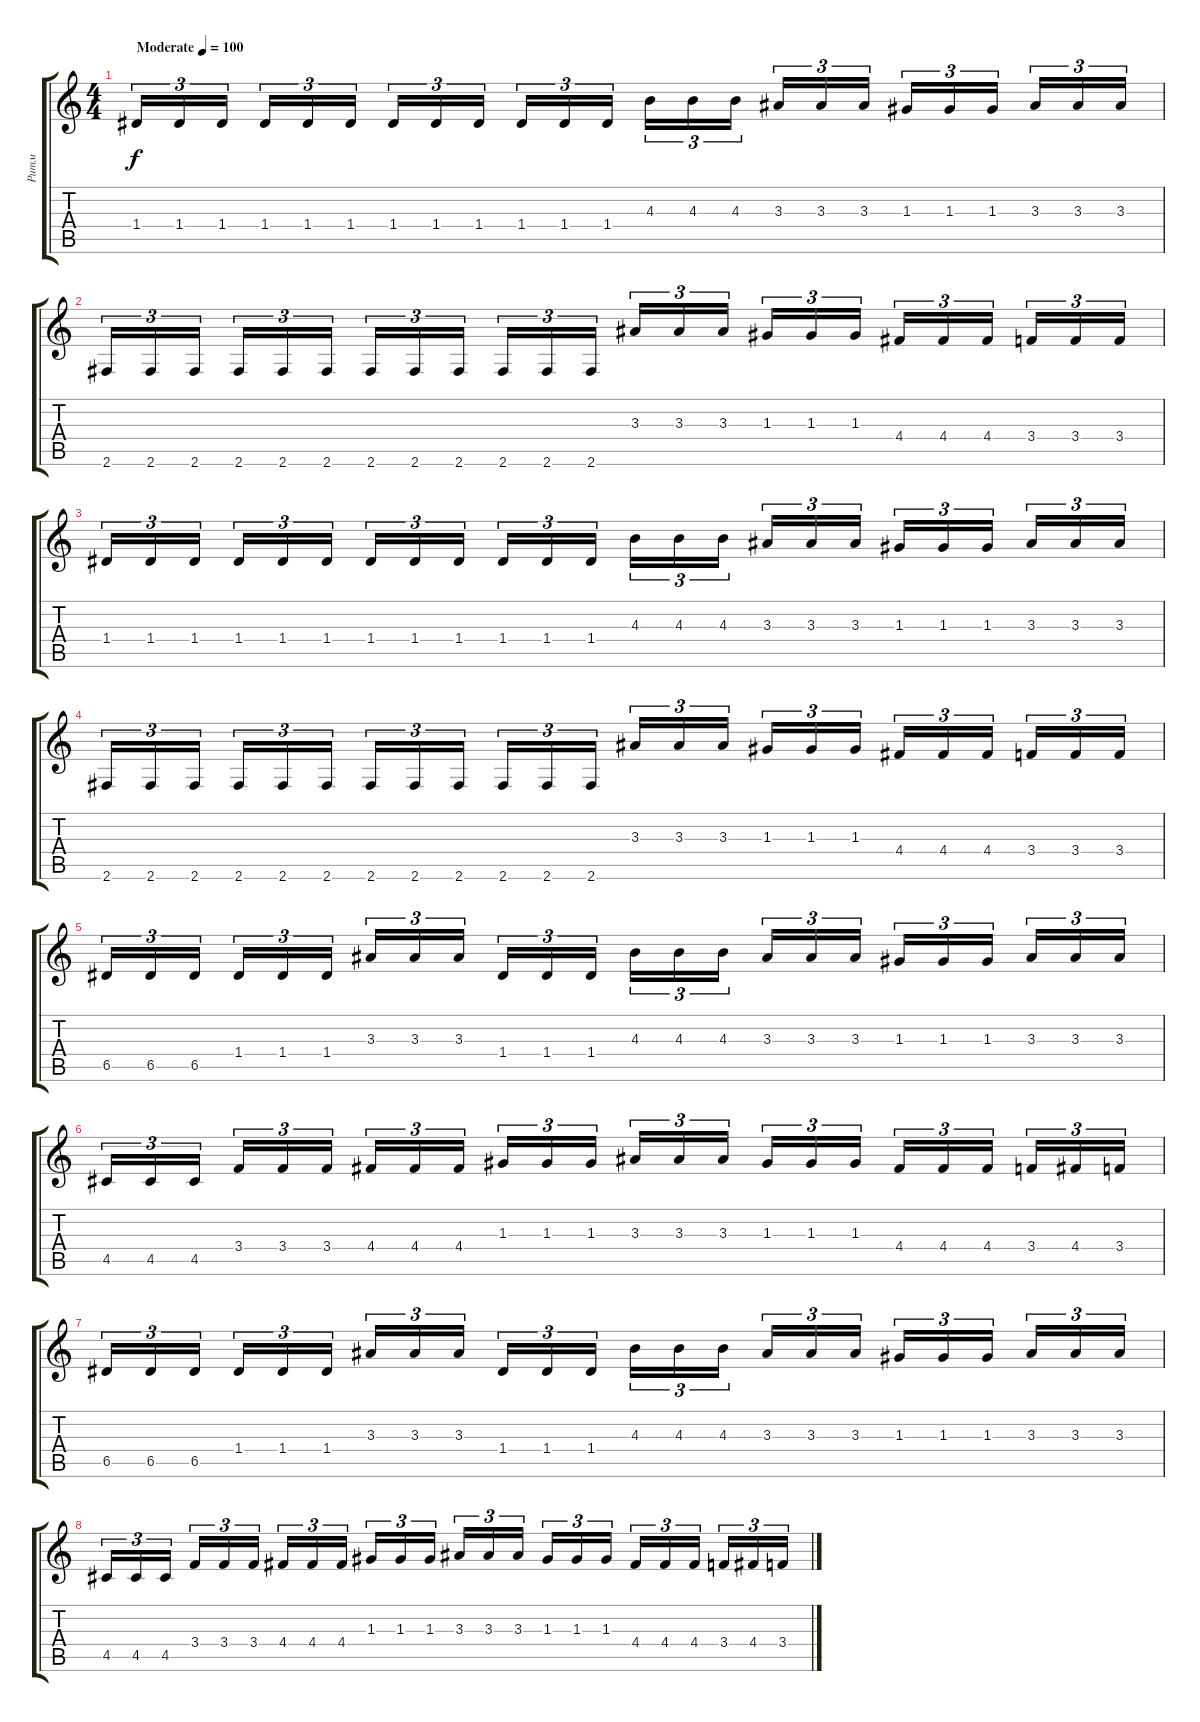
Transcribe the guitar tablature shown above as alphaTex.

\track ("Ритм" "Ритм") {instrument distortionguitar}
\staff {score tabs}
\tuning (E4 B3 G3 D3 A2 E2) {hide}
\ts (4 4)
\tempo (100 "Moderate")
\clef g2
\ks c
1.4.16{tu (3 2) dy f instrument distortionguitar} 1.4.16{tu (3 2)} 1.4.16{tu (3 2) beam splitsecondary} 1.4.16{tu (3 2)} 1.4.16{tu (3 2)} 1.4.16{tu (3 2)} 1.4.16{tu (3 2)} 1.4.16{tu (3 2)} 1.4.16{tu (3 2) beam splitsecondary} 1.4.16{tu (3 2)} 1.4.16{tu (3 2)} 1.4.16{tu (3 2)} 4.3.16{tu (3 2)} 4.3.16{tu (3 2)} 4.3.16{tu (3 2) beam splitsecondary} 3.3.16{tu (3 2)} 3.3.16{tu (3 2)} 3.3.16{tu (3 2)} 1.3.16{tu (3 2)} 1.3.16{tu (3 2)} 1.3.16{tu (3 2) beam splitsecondary} 3.3.16{tu (3 2)} 3.3.16{tu (3 2)} 3.3.16{tu (3 2)} |
2.6.16{tu (3 2)} 2.6.16{tu (3 2)} 2.6.16{tu (3 2) beam splitsecondary} 2.6.16{tu (3 2)} 2.6.16{tu (3 2)} 2.6.16{tu (3 2)} 2.6.16{tu (3 2)} 2.6.16{tu (3 2)} 2.6.16{tu (3 2) beam splitsecondary} 2.6.16{tu (3 2)} 2.6.16{tu (3 2)} 2.6.16{tu (3 2)} 3.3.16{tu (3 2)} 3.3.16{tu (3 2)} 3.3.16{tu (3 2) beam splitsecondary} 1.3.16{tu (3 2)} 1.3.16{tu (3 2)} 1.3.16{tu (3 2)} 4.4.16{tu (3 2)} 4.4.16{tu (3 2)} 4.4.16{tu (3 2) beam splitsecondary} 3.4.16{tu (3 2)} 3.4.16{tu (3 2)} 3.4.16{tu (3 2)} |
1.4.16{tu (3 2)} 1.4.16{tu (3 2)} 1.4.16{tu (3 2) beam splitsecondary} 1.4.16{tu (3 2)} 1.4.16{tu (3 2)} 1.4.16{tu (3 2)} 1.4.16{tu (3 2)} 1.4.16{tu (3 2)} 1.4.16{tu (3 2) beam splitsecondary} 1.4.16{tu (3 2)} 1.4.16{tu (3 2)} 1.4.16{tu (3 2)} 4.3.16{tu (3 2)} 4.3.16{tu (3 2)} 4.3.16{tu (3 2) beam splitsecondary} 3.3.16{tu (3 2)} 3.3.16{tu (3 2)} 3.3.16{tu (3 2)} 1.3.16{tu (3 2)} 1.3.16{tu (3 2)} 1.3.16{tu (3 2) beam splitsecondary} 3.3.16{tu (3 2)} 3.3.16{tu (3 2)} 3.3.16{tu (3 2)} |
2.6.16{tu (3 2)} 2.6.16{tu (3 2)} 2.6.16{tu (3 2) beam splitsecondary} 2.6.16{tu (3 2)} 2.6.16{tu (3 2)} 2.6.16{tu (3 2)} 2.6.16{tu (3 2)} 2.6.16{tu (3 2)} 2.6.16{tu (3 2) beam splitsecondary} 2.6.16{tu (3 2)} 2.6.16{tu (3 2)} 2.6.16{tu (3 2)} 3.3.16{tu (3 2)} 3.3.16{tu (3 2)} 3.3.16{tu (3 2) beam splitsecondary} 1.3.16{tu (3 2)} 1.3.16{tu (3 2)} 1.3.16{tu (3 2)} 4.4.16{tu (3 2)} 4.4.16{tu (3 2)} 4.4.16{tu (3 2) beam splitsecondary} 3.4.16{tu (3 2)} 3.4.16{tu (3 2)} 3.4.16{tu (3 2)} |
6.5.16{tu (3 2)} 6.5.16{tu (3 2)} 6.5.16{tu (3 2) beam splitsecondary} 1.4.16{tu (3 2)} 1.4.16{tu (3 2)} 1.4.16{tu (3 2)} 3.3.16{tu (3 2)} 3.3.16{tu (3 2)} 3.3.16{tu (3 2) beam splitsecondary} 1.4.16{tu (3 2)} 1.4.16{tu (3 2)} 1.4.16{tu (3 2)} 4.3.16{tu (3 2)} 4.3.16{tu (3 2)} 4.3.16{tu (3 2) beam splitsecondary} 3.3.16{tu (3 2)} 3.3.16{tu (3 2)} 3.3.16{tu (3 2)} 1.3.16{tu (3 2)} 1.3.16{tu (3 2)} 1.3.16{tu (3 2) beam splitsecondary} 3.3.16{tu (3 2)} 3.3.16{tu (3 2)} 3.3.16{tu (3 2)} |
4.5.16{tu (3 2)} 4.5.16{tu (3 2)} 4.5.16{tu (3 2) beam splitsecondary} 3.4.16{tu (3 2)} 3.4.16{tu (3 2)} 3.4.16{tu (3 2)} 4.4.16{tu (3 2)} 4.4.16{tu (3 2)} 4.4.16{tu (3 2) beam splitsecondary} 1.3.16{tu (3 2)} 1.3.16{tu (3 2)} 1.3.16{tu (3 2)} 3.3.16{tu (3 2)} 3.3.16{tu (3 2)} 3.3.16{tu (3 2) beam splitsecondary} 1.3.16{tu (3 2)} 1.3.16{tu (3 2)} 1.3.16{tu (3 2)} 4.4.16{tu (3 2)} 4.4.16{tu (3 2)} 4.4.16{tu (3 2) beam splitsecondary} 3.4.16{tu (3 2)} 4.4.16{tu (3 2)} 3.4.16{tu (3 2)} |
6.5.16{tu (3 2)} 6.5.16{tu (3 2)} 6.5.16{tu (3 2) beam splitsecondary} 1.4.16{tu (3 2)} 1.4.16{tu (3 2)} 1.4.16{tu (3 2)} 3.3.16{tu (3 2)} 3.3.16{tu (3 2)} 3.3.16{tu (3 2) beam splitsecondary} 1.4.16{tu (3 2)} 1.4.16{tu (3 2)} 1.4.16{tu (3 2)} 4.3.16{tu (3 2)} 4.3.16{tu (3 2)} 4.3.16{tu (3 2) beam splitsecondary} 3.3.16{tu (3 2)} 3.3.16{tu (3 2)} 3.3.16{tu (3 2)} 1.3.16{tu (3 2)} 1.3.16{tu (3 2)} 1.3.16{tu (3 2) beam splitsecondary} 3.3.16{tu (3 2)} 3.3.16{tu (3 2)} 3.3.16{tu (3 2)} |
4.5.16{tu (3 2)} 4.5.16{tu (3 2)} 4.5.16{tu (3 2) beam splitsecondary} 3.4.16{tu (3 2)} 3.4.16{tu (3 2)} 3.4.16{tu (3 2)} 4.4.16{tu (3 2)} 4.4.16{tu (3 2)} 4.4.16{tu (3 2) beam splitsecondary} 1.3.16{tu (3 2)} 1.3.16{tu (3 2)} 1.3.16{tu (3 2)} 3.3.16{tu (3 2)} 3.3.16{tu (3 2)} 3.3.16{tu (3 2) beam splitsecondary} 1.3.16{tu (3 2)} 1.3.16{tu (3 2)} 1.3.16{tu (3 2)} 4.4.16{tu (3 2)} 4.4.16{tu (3 2)} 4.4.16{tu (3 2) beam splitsecondary} 3.4.16{tu (3 2)} 4.4.16{tu (3 2)} 3.4.16{tu (3 2)}
